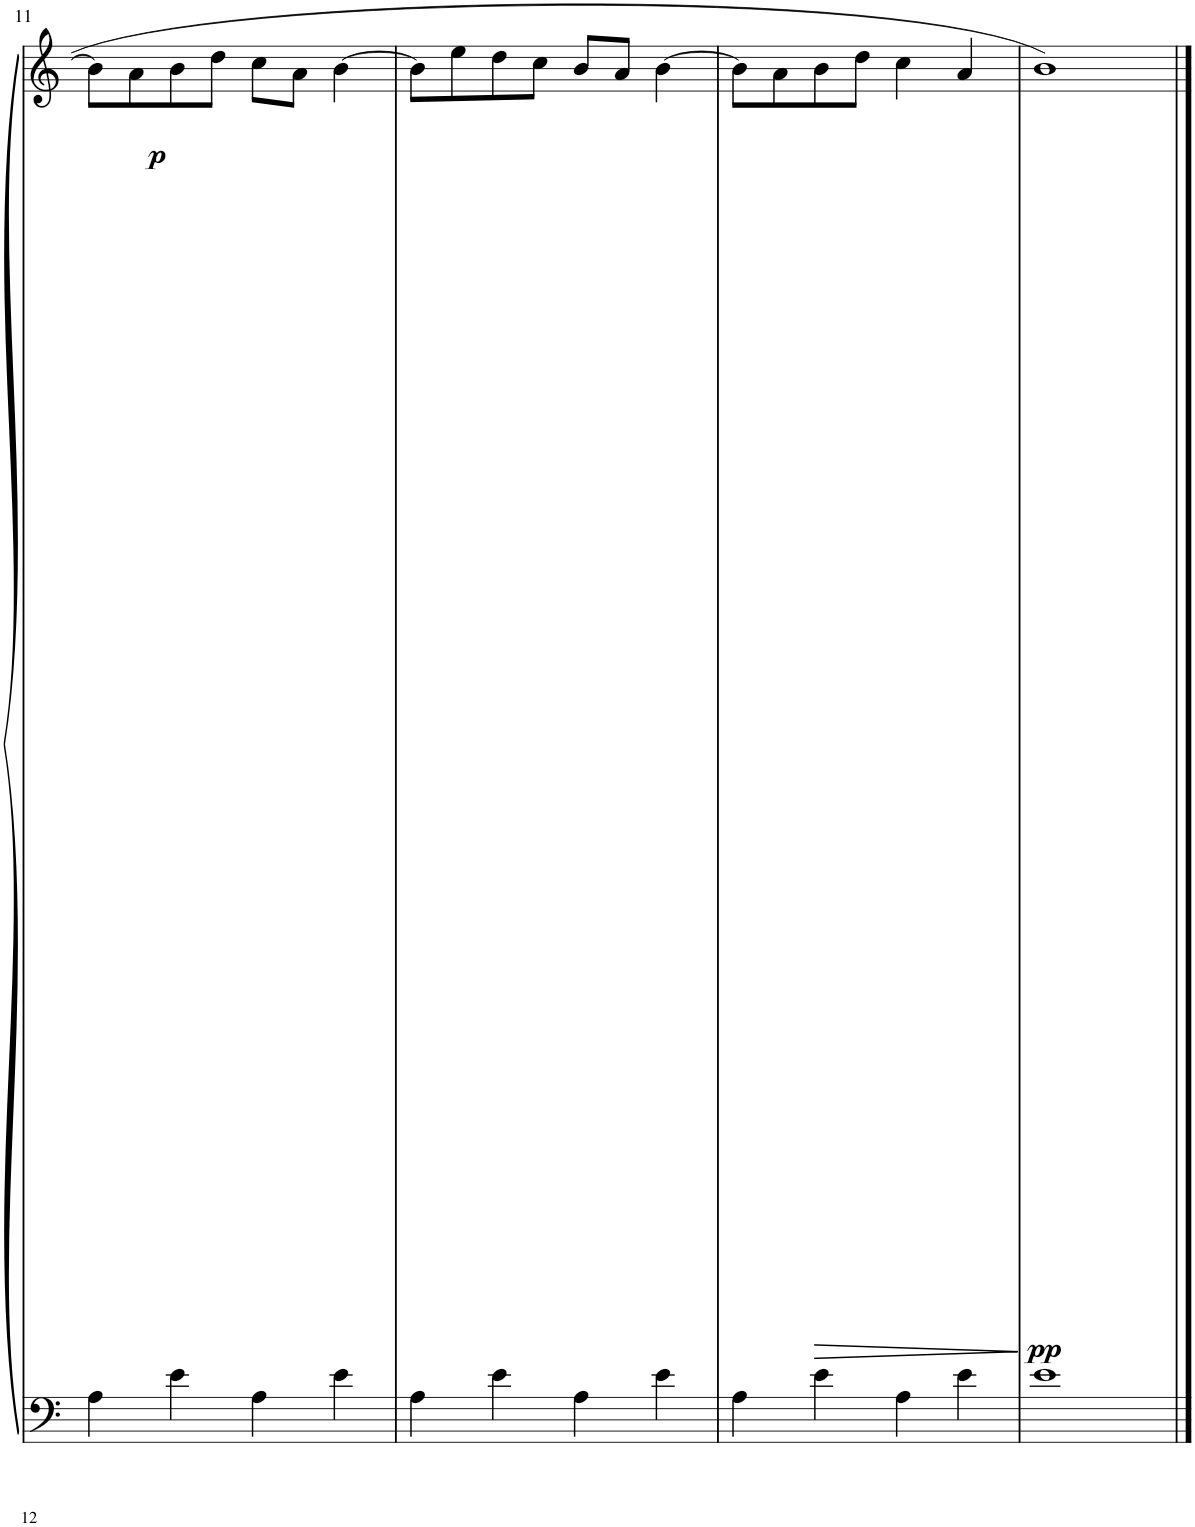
**kern	**kern	**dynam
*part1	*part1	*part1
*staff2	*staff1	*staff1/2
*I"Piano	*	*
*I'Pno	*	*
!!LO:PB:g=z
*clefF4	*clefG2	*
*k[]	*k[]	*
*M4/4	*M4/4	*
=11	=11	=11
!	!	!LO:DY:b
4A\	8b\L]	p
.	8a\	.
4e\	8b\	.
.	8dd\J	.
4A\	8cc\L	.
.	8a\J	.
4e\	[4b\	.
=12	=12	=12
4A\	8b\L]	.
.	8ee\	.
4e\	8dd\	.
.	8cc\J	.
4A\	8b/L	.
.	8a/J	.
4e\	[4b\	.
=13	=13	=13
4A\	8b\L]	.
.	8a\	.
!	!	!LO:HP:b
4e\	8b\	>
.	8dd\J	.
4A\	4cc\	.
4e\	4a/	.
.	.	]
=14	=14	=14
!	!	!LO:DY:b
1e	1b	pp
==	==	==
*-	*-	*-
